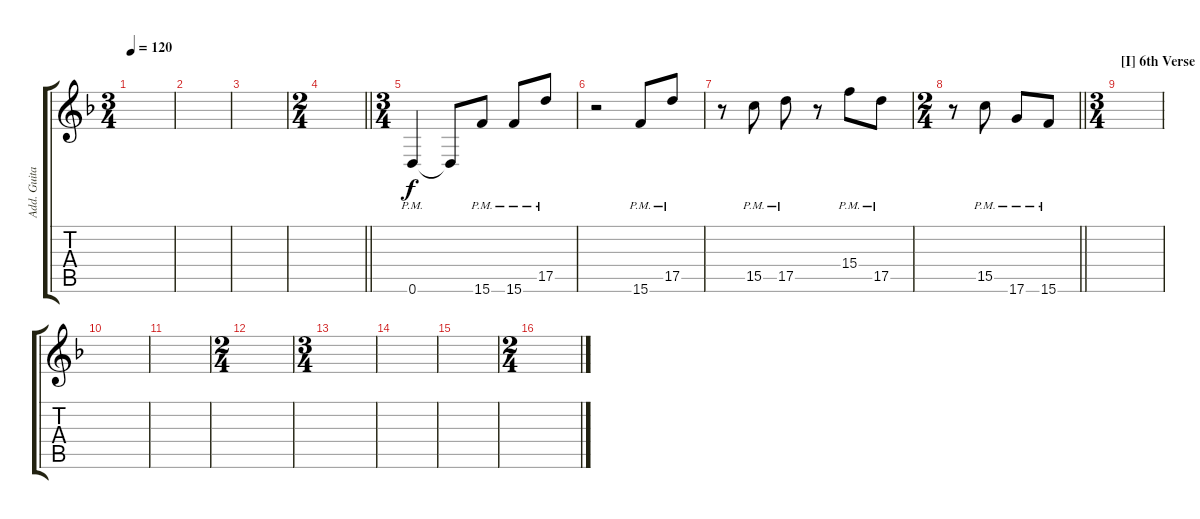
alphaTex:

\track ("Add. Guitar" "Add. Guita") {instrument electricguitarmuted}
\staff {score tabs}
\tuning (E4 B3 G3 D3 A2 D2) {hide}
\ts (3 4)
\tempo 120
\clef g2
\ks dminor
|
|
|
\ts (2 4)
\barLineRight lightlight
|
\ts (3 4)
0.6{pm}.4 0.6{t}.8 15.6{pm}.8 15.6{pm}.8 17.5{pm}.8 |
r.2 15.6{pm}.8 17.5{pm}.8 |
r.8 15.5{pm}.8 17.5{pm}.8 r.8 15.4{pm}.8 17.5{pm}.8 |
\ts (2 4)
\barLineRight lightlight
r.8 15.5{pm}.8 17.6{pm}.8 15.6{pm}.8 |
\ts (3 4)
\section ("" "[I] 6th Verse")
|
|
|
\ts (2 4)
|
\ts (3 4)
|
|
|
\ts (2 4)
